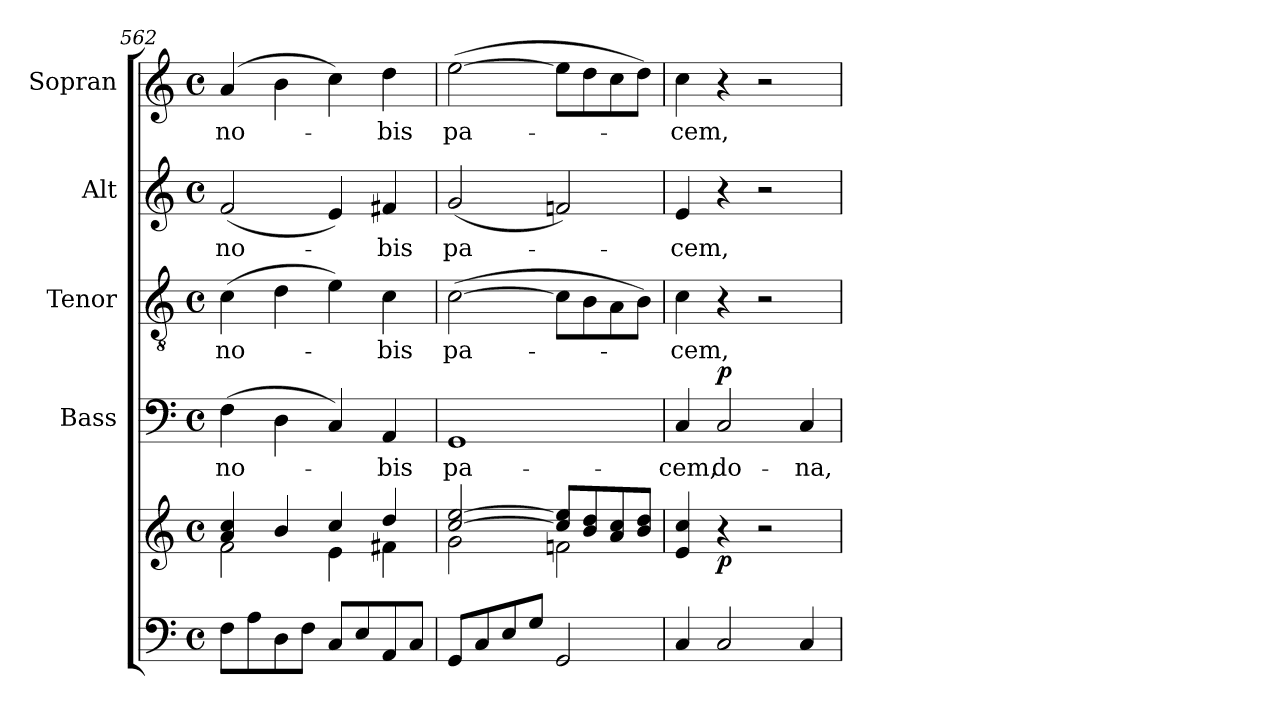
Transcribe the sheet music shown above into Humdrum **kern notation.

**kern	**kern	**dynam	**kern	**text	**dynam	**kern	**text	**kern	**text	**kern	**text
*part5	*part5	*part5	*part4	*part4	*part4	*part3	*part3	*part2	*part2	*part1	*part1
*staff6	*staff5	*staff5/6	*staff4	*staff4	*staff4	*staff3	*staff3	*staff2	*staff2	*staff1	*staff1
*	*	*	*I"Bass	*	*	*I"Tenor	*	*I"Alt	*	*I"Sopran	*
*	*	*	*I'B.	*	*	*I'T.	*	*I'A.	*	*I'S.	*
*clefF4	*clefG2	*	*clefF4	*	*	*clefGv2	*	*clefG2	*	*clefG2	*
*k[]	*k[]	*	*k[]	*	*	*k[]	*	*k[]	*	*k[]	*
*C:	*C:	*	*C:	*	*	*C:	*	*C:	*	*C:	*
*M4/4	*M4/4	*	*M4/4	*	*	*M4/4	*	*M4/4	*	*M4/4	*
*met(c)	*met(c)	*	*met(c)	*	*	*met(c)	*	*met(c)	*	*met(c)	*
=562	=562	=562	=562	=562	=562	=562	=562	=562	=562	=562	=562
*	*^	*	*	*	*	*	*	*	*	*	*
!	!	!	!	!	!LO:LY:b	!	!	!LO:LY:b	!	!LO:LY:b	!	!LO:LY:b
8F\L	4a/ 4cc/	2f\	.	(>4F\	no-	.	(>4c\	no-	(<2f/	no-	(4a/	no-
8A\	.	.	.	.	.	.	.	.	.	.	.	.
8D\	4b/	.	.	4D\	.	.	4d\	.	.	.	4b\	.
8F\J	.	.	.	.	.	.	.	.	.	.	.	.
8C/L	4cc/	4e\	.	4C/)	.	.	4e\)	.	4e/)	.	4cc\)	.
8E/	.	.	.	.	.	.	.	.	.	.	.	.
!	!	!	!	!	!LO:LY:b	!	!	!LO:LY:b	!	!LO:LY:b	!	!LO:LY:b
8AA/	4dd/	4f#X\	.	4AA/	-bis	.	4c\	-bis	4f#X/	-bis	4dd\	-bis
8C/J	.	.	.	.	.	.	.	.	.	.	.	.
!!LO:PB:g=z
=563	=563	=563	=563	=563	=563	=563	=563	=563	=563	=563	=563	=563
!	!	!	!	!	!LO:LY:b	!	!	!LO:LY:b	!	!LO:LY:b	!	!LO:LY:b
8GG/L	[>2cc/ [>2ee/	2g\	.	1GG	pa-	.	(>[2c\	pa-	(<2g/	pa-	(>[2ee\	pa-
8C/	.	.	.	.	.	.	.	.	.	.	.	.
8E/	.	.	.	.	.	.	.	.	.	.	.	.
8G/J	.	.	.	.	.	.	.	.	.	.	.	.
2GG/	8cc/] 8ee/]L	2fn\	.	.	.	.	8c\L]	.	2fn/)	.	8ee\L]	.
.	8b/ 8dd/	.	.	.	.	.	8B\	.	.	.	8dd\	.
.	8a/ 8cc/	.	.	.	.	.	8A\	.	.	.	8cc\	.
.	8b/ 8dd/J	.	.	.	.	.	8B\J)	.	.	.	8dd\J)	.
*	*v	*v	*	*	*	*	*	*	*	*	*	*
=564	=564	=564	=564	=564	=564	=564	=564	=564	=564	=564	=564
!	!	!	!	!LO:LY:b	!	!	!LO:LY:b	!	!LO:LY:b	!	!LO:LY:b
4C/	4e/ 4cc/	.	4C/	-cem,	.	4c\	-cem,	4e/	-cem,	4cc\	-cem,
!	!	!LO:DY:b	!	!LO:LY:b	!LO:DY:a	!	!	!	!	!	!
2C/	4r	p	2C/	do-	p	4r	.	4r	.	4r	.
.	2r	.	.	.	.	2r	.	2r	.	2r	.
!	!	!	!	!LO:LY:b	!	!	!	!	!	!	!
4C/	.	.	4C/	-na,	.	.	.	.	.	.	.
=	=	=	=	=	=	=	=	=	=	=	=
*-	*-	*-	*-	*-	*-	*-	*-	*-	*-	*-	*-
